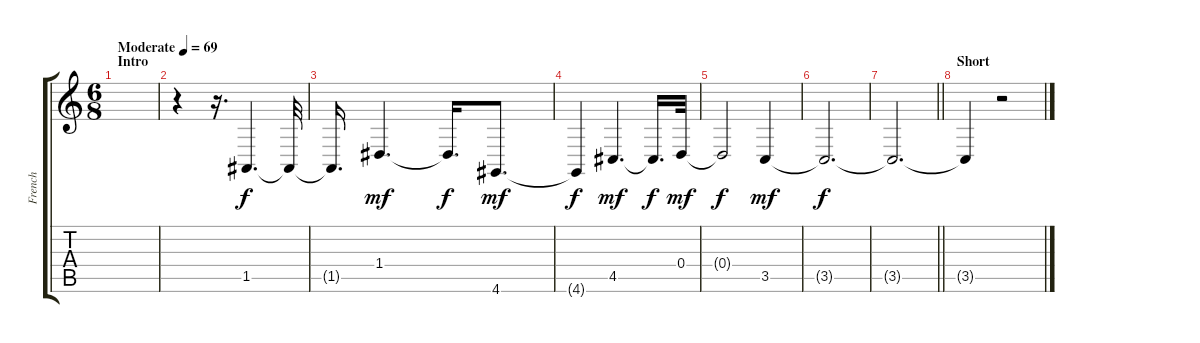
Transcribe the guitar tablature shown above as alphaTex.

\track ("French" "French") {instrument frenchhorn}
\staff {score tabs}
\tuning (E4 B3 G3 D3 A2 E2) {hide}
\ts (6 8)
\section ("" "Intro")
\tempo (69 "Moderate")
\clef g2
\ks c
|
r.4 r.16{d} 1.5.4{d} 1.5{t}.32{dy f} |
1.5{t}.16{d} 1.4.4{d dy mf} 1.4{t}.16{d dy f} 4.6.8{d dy mf} |
4.6{t}.4{dy f} 4.5.4{d dy mf} 4.5{t}.16{d dy f} 0.4.32{dy mf} |
0.4{t}.2{dy f} 3.5.4{dy mf} |
3.5{t}.2{d dy f} |
\barLineRight lightlight
3.5{t}.2{d} |
\section ("" "Short")
3.5{t}.4 r.2
